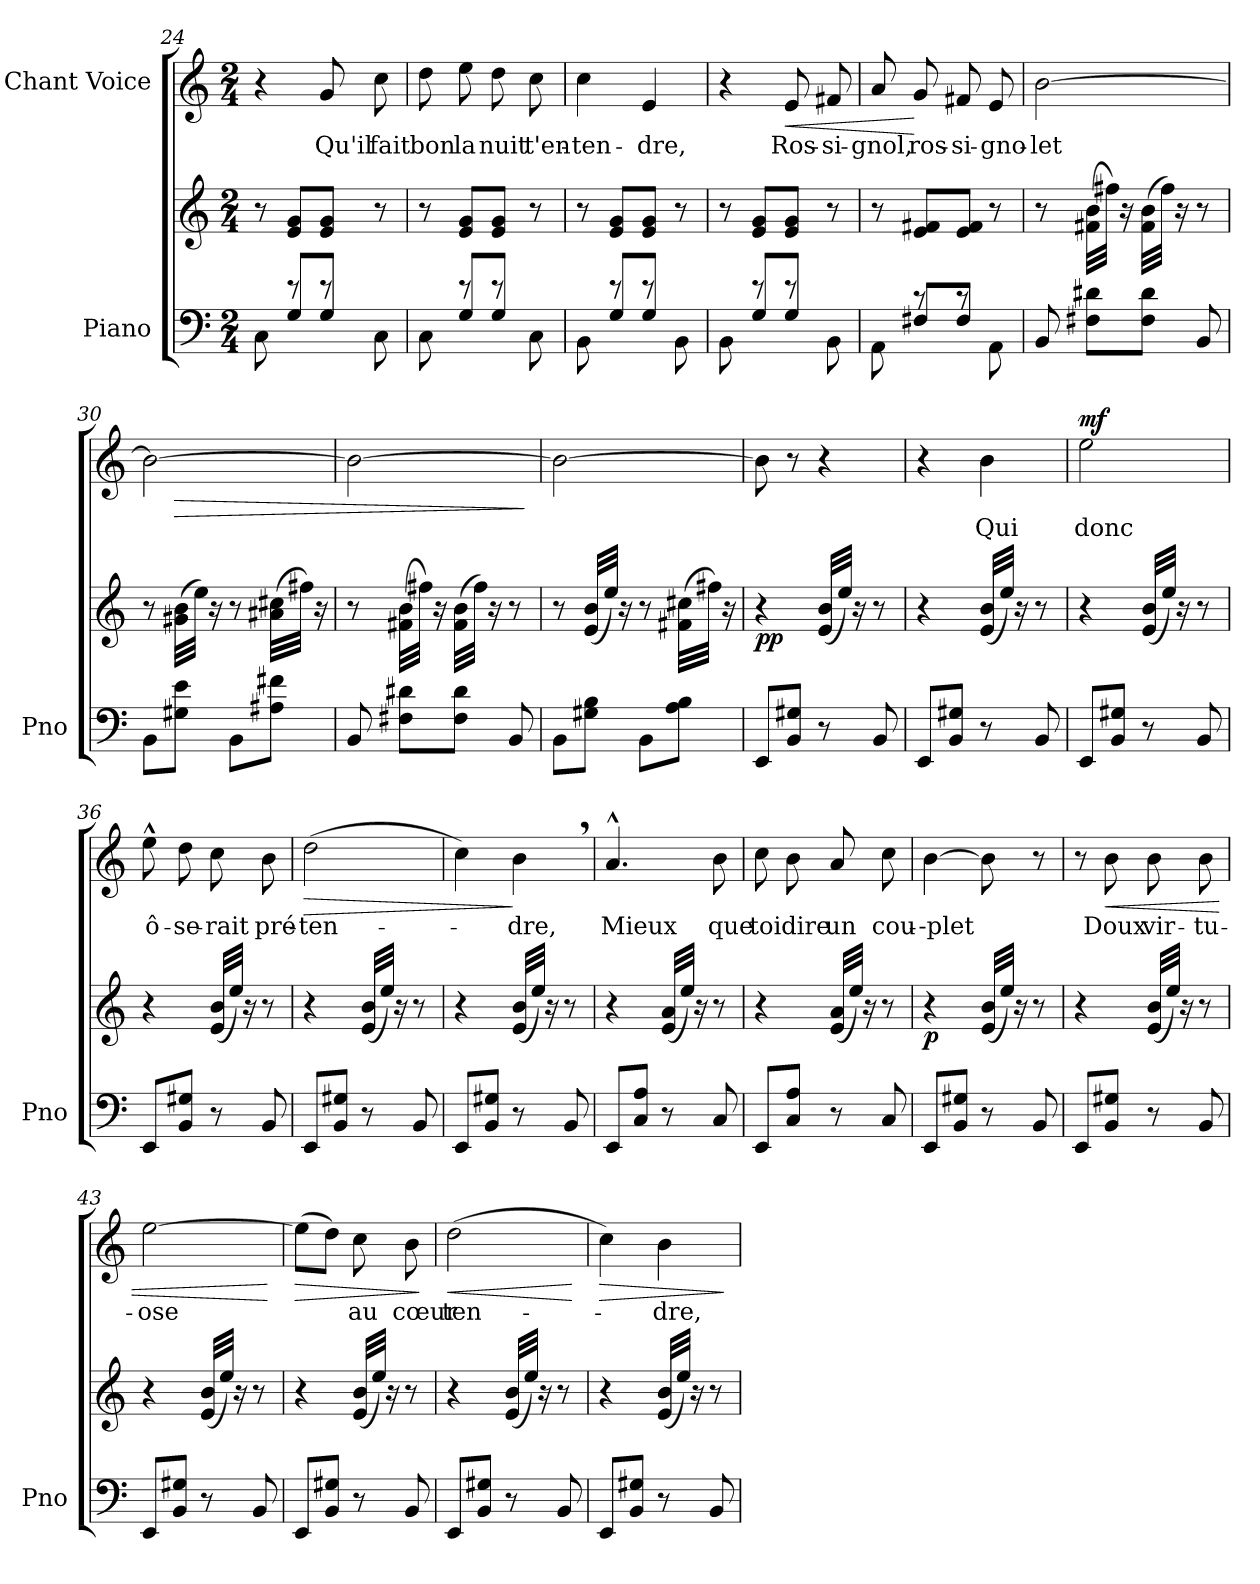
**kern	**kern	**dynam	**kern	**text	**dynam
*part2	*part2	*part2	*part1	*part1	*part1
*staff3	*staff2	*staff2/3	*staff1	*staff1	*staff1
*I"Piano	*	*	*I"Chant Voice	*	*
*I'Pno	*	*	*	*	*
*clefF4	*clefG2	*	*clefG2	*	*
*k[]	*k[]	*	*k[]	*	*
*M2/4	*M2/4	*	*M2/4	*	*
=24	=24	=24	=24	=24	=24
*^	*	*	*	*	*
8C\	8ryy	8r	.	4r	.	.
8r	8G/L	8e/ 8g/L	.	.	.	.
!	!	!	!	!	!LO:LY:b	!
8r	8G/J	8e/ 8g/J	.	8g/	Qu'il	.
!	!	!	!	!	!LO:LY:b	!
8C\	8ryy	8r	.	8cc\	fait	.
=25	=25	=25	=25	=25	=25	=25
!	!	!	!	!	!LO:LY:b	!
8C\	8ryy	8r	.	8dd\	bon	.
!	!	!	!	!	!LO:LY:b	!
8r	8G/L	8e/ 8g/L	.	8ee\	la	.
!	!	!	!	!	!LO:LY:b	!
8r	8G/J	8e/ 8g/J	.	8dd\	nuit	.
!	!	!	!	!	!LO:LY:b	!
8C\	8ryy	8r	.	8cc\	t'en-	.
=26	=26	=26	=26	=26	=26	=26
!	!	!	!	!	!LO:LY:b	!
8BB\	8ryy	8r	.	4cc\	-ten-	.
8r	8G/L	8e/ 8g/L	.	.	.	.
!	!	!	!	!	!LO:LY:b	!
8r	8G/J	8e/ 8g/J	.	4e/	-dre,	.
8BB\	8ryy	8r	.	.	.	.
=27	=27	=27	=27	=27	=27	=27
8BB\	8ryy	8r	.	4r	.	.
8r	8G/L	8e/ 8g/L	.	.	.	.
!	!	!	!	!	!LO:LY:b	!LO:HP:b
8r	8G/J	8e/ 8g/J	.	8e/	Ros-	<
!	!	!	!	!	!LO:LY:b	!
8BB\	8ryy	8r	.	8f#X/	-si-	.
=28	=28	=28	=28	=28	=28	=28
!	!	!	!	!	!LO:LY:b	!
8AA\	8ryy	8r	.	8a/	-gnol,	.
!	!	!	!	!	!LO:LY:b	!
8r	8F#X/L	8e/ 8f#X/L	.	8g/	ros-	[
!	!	!	!	!	!LO:LY:b	!
8r	8F#/J	8e/ 8f#/J	.	8f#X/	-si-	.
!	!	!	!	!	!LO:LY:b	!
8AA\	8ryy	8r	.	8e/	-gno-	.
!!LO:LB:g=z
=29	=29	=29	=29	=29	=29	=29
!	!	!	!	!	!LO:LY:b	!
*v	*v	*	*	*	*	*
8BB/	8r	.	[2b\	-let	.
8F#X\ 8d#X\L	(32f#X\ 32b\LLL	.	.	.	.
.	32ff#X\JJJ)	.	.	.	.
.	16r	.	.	.	.
8F#\ 8d#\J	(32f#\ 32b\LLL	.	.	.	.
.	32ff#\JJJ)	.	.	.	.
.	16r	.	.	.	.
8BB/	8r	.	.	.	.
=30	=30	=30	=30	=30	=30
*	*	*	*^	*	*
8BB\L	8r	.	2b\_	8ryy	.	.
!	!	!	!	!	!	!LO:HP:b
8G#X\ 8e\J	(32g#X\ 32b\LLL	.	.	8ryy	.	>
.	32ee\JJJ)	.	.	.	.	.
.	16r	.	.	.	.	.
8BB\L	8r	.	.	4ryy	.	.
8A#X\ 8f#X\J	(32a#X\ 32cc#X\LLL	.	.	.	.	.
.	32ff#X\JJJ)	.	.	.	.	.
.	16r	.	.	.	.	.
*	*	*	*v	*v	*	*
=31	=31	=31	=31	=31	=31
8BB/	8r	.	2b\_	.	.
8F#X\ 8d#X\L	(32f#X\ 32b\LLL	.	.	.	.
.	32ff#X\JJJ)	.	.	.	.
.	16r	.	.	.	.
8F#\ 8d#\J	(32f#\ 32b\LLL	.	.	.	.
.	32ff#\JJJ)	.	.	.	.
.	16r	.	.	.	.
8BB/	8r	.	.	.	.
.	.	.	.	.	]
=32	=32	=32	=32	=32	=32
8BB\L	8r	.	2b\_	.	.
8G#X\ 8B\J	(32e/ 32b/LLL	.	.	.	.
.	32ee/JJJ)	.	.	.	.
.	16r	.	.	.	.
8BB\L	8r	.	.	.	.
8A\ 8B\J	(32f#X\ 32cc#X\LLL	.	.	.	.
.	32ff#X\JJJ)	.	.	.	.
.	16r	.	.	.	.
!!LO:LB:g=z
=33	=33	=33	=33	=33	=33
!	!	!LO:DY:b	!	!	!
8EE/L	4r	pp	8b\]	.	.
8BB/ 8G#X/J	.	.	8r	.	.
8r	(32e/ 32b/LLL	.	4r	.	.
.	32ee/JJJ)	.	.	.	.
.	16r	.	.	.	.
8BB/	8r	.	.	.	.
=34	=34	=34	=34	=34	=34
8EE/L	4r	.	4r	.	.
8BB/ 8G#X/J	.	.	.	.	.
!	!	!	!	!LO:LY:b	!
8r	(32e/ 32b/LLL	.	4b\	Qui	.
.	32ee/JJJ)	.	.	.	.
.	16r	.	.	.	.
8BB/	8r	.	.	.	.
!!LO:LB:g=z
=35	=35	=35	=35	=35	=35
!	!	!	!	!LO:LY:b	!LO:DY:a
8EE/L	4r	.	2ee\	donc	mf
8BB/ 8G#X/J	.	.	.	.	.
8r	(32e/ 32b/LLL	.	.	.	.
.	32ee/JJJ)	.	.	.	.
.	16r	.	.	.	.
8BB/	8r	.	.	.	.
=36	=36	=36	=36	=36	=36
!	!	!	!	!LO:LY:b	!
8EE/L	4r	.	8ee^^\	ô-	.
!	!	!	!	!LO:LY:b	!
8BB/ 8G#X/J	.	.	8dd\	-se-	.
!	!	!	!	!LO:LY:b	!
8r	(32e/ 32b/LLL	.	8cc\	-rait	.
.	32ee/JJJ)	.	.	.	.
.	16r	.	.	.	.
!	!	!	!	!LO:LY:b	!
8BB/	8r	.	8b\	pré-	.
=37	=37	=37	=37	=37	=37
!	!	!	!	!LO:LY:b	!LO:HP:b
8EE/L	4r	.	(2dd\	-ten-	>
8BB/ 8G#X/J	.	.	.	.	.
8r	(32e/ 32b/LLL	.	.	.	.
.	32ee/JJJ)	.	.	.	.
.	16r	.	.	.	.
8BB/	8r	.	.	.	.
=38	=38	=38	=38	=38	=38
8EE/L	4r	.	4cc\)	.	.
8BB/ 8G#X/J	.	.	.	.	.
!	!	!	!	!LO:LY:b	!
8r	(32e/ 32b/LLL	.	4b,\	-dre,	]
.	32ee/JJJ)	.	.	.	.
.	16r	.	.	.	.
8BB/	8r	.	.	.	.
=39	=39	=39	=39	=39	=39
!	!	!	!	!LO:LY:b	!
8EE/L	4r	.	4.a^^/	Mieux	.
8C/ 8A/J	.	.	.	.	.
8r	(32e/ 32a/LLL	.	.	.	.
.	32ee/JJJ)	.	.	.	.
.	16r	.	.	.	.
!	!	!	!	!LO:LY:b	!
8C/	8r	.	8b\	que	.
!!LO:PB:g=z
=40	=40	=40	=40	=40	=40
!	!	!	!	!LO:LY:b	!
8EE/L	4r	.	8cc\	toi	.
!	!	!	!	!LO:LY:b	!
8C/ 8A/J	.	.	8b\	dire	.
!	!	!	!	!LO:LY:b	!
8r	(32e/ 32a/LLL	.	8a/	un	.
.	32ee/JJJ)	.	.	.	.
.	16r	.	.	.	.
!	!	!	!	!LO:LY:b	!
8C/	8r	.	8cc\	cou-	.
!!LO:LB:g=z
=41	=41	=41	=41	=41	=41
!	!	!LO:DY:b	!	!LO:LY:b	!
8EE/L	4r	p	[4b\	--plet	.
8BB/ 8G#X/J	.	.	.	.	.
8r	(32e/ 32b/LLL	.	8b\]	.	.
.	32ee/JJJ)	.	.	.	.
.	16r	.	.	.	.
8BB/	8r	.	8r	.	.
=42	=42	=42	=42	=42	=42
8EE/L	4r	.	8r	.	.
!	!	!	!	!LO:LY:b	!LO:HP:b
8BB/ 8G#X/J	.	.	8b\	Doux	<
!	!	!	!	!LO:LY:b	!
8r	(32e/ 32b/LLL	.	8b\	vir-	.
.	32ee/JJJ)	.	.	.	.
.	16r	.	.	.	.
!	!	!	!	!LO:LY:b	!
8BB/	8r	.	8b\	-tu-	.
=43	=43	=43	=43	=43	=43
!	!	!	!	!LO:LY:b	!
8EE/L	4r	.	[2ee\	-ose	.
8BB/ 8G#X/J	.	.	.	.	.
8r	(32e/ 32b/LLL	.	.	.	.
.	32ee/JJJ)	.	.	.	.
.	16r	.	.	.	.
8BB/	8r	.	.	.	.
.	.	.	.	.	[
=44	=44	=44	=44	=44	=44
!	!	!	!	!	!LO:HP:b
8EE/L	4r	.	(8ee\L]	.	>
8BB/ 8G#X/J	.	.	8dd\J)	.	.
!	!	!	!	!LO:LY:b	!
8r	(32e/ 32b/LLL	.	8cc\	au	.
.	32ee/JJJ)	.	.	.	.
.	16r	.	.	.	.
!	!	!	!	!LO:LY:b	!
8BB/	8r	.	8b\	cœur	.
.	.	.	.	.	]
=45	=45	=45	=45	=45	=45
!	!	!	!	!LO:LY:b	!LO:HP:b
8EE/L	4r	.	(2dd\	ten-	<
8BB/ 8G#X/J	.	.	.	.	.
8r	(32e/ 32b/LLL	.	.	.	.
.	32ee/JJJ)	.	.	.	.
.	16r	.	.	.	.
8BB/	8r	.	.	.	.
.	.	.	.	.	[
!!LO:LB:g=z
=46	=46	=46	=46	=46	=46
!	!	!	!	!	!LO:HP:b
8EE/L	4r	.	4cc\)	.	>
8BB/ 8G#X/J	.	.	.	.	.
!	!	!	!	!LO:LY:b	!
8r	(32e/ 32b/LLL	.	4b\	-dre,	.
.	32ee/JJJ)	.	.	.	.
.	16r	.	.	.	.
8BB/	8r	.	.	.	.
.	.	.	.	.	]
=	=	=	=	=	=
*-	*-	*-	*-	*-	*-
